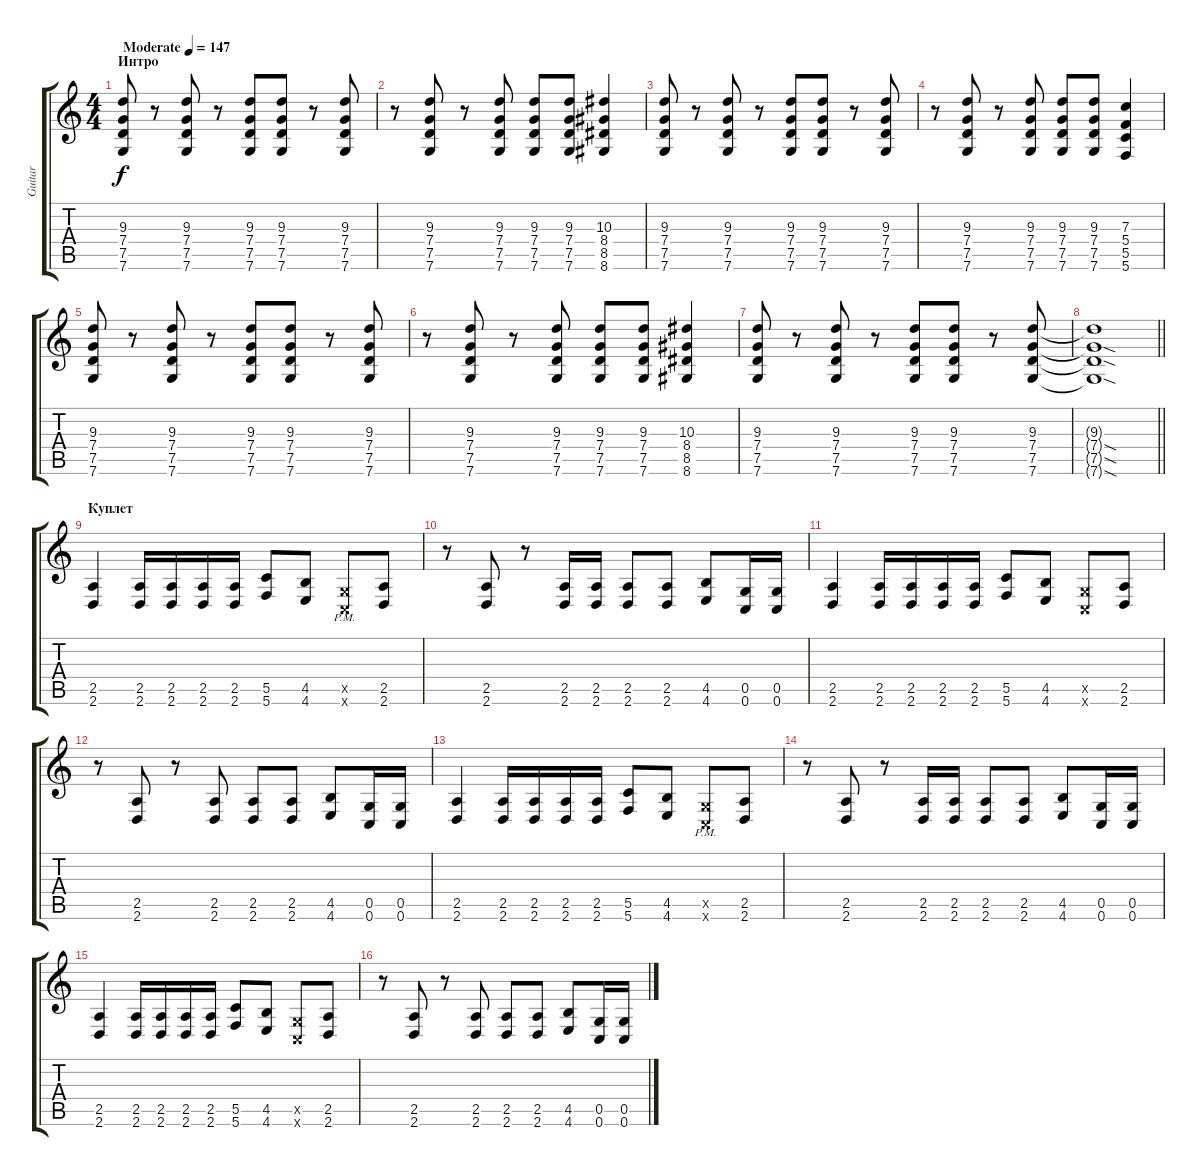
\track ("Guitar" "Guitar") {instrument distortionguitar}
\staff {score tabs}
\tuning (D4 A3 F3 C3 G2 C2) {hide}
\ts (4 4)
\section ("" "Интро")
\tempo (147 "Moderate")
\clef g2
\ks c
(9.3 7.4 7.5 7.6).8{dy f instrument distortionguitar} r.8 (9.3 7.4 7.5 7.6).8 r.8 (9.3 7.4 7.5 7.6).8 (9.3 7.4 7.5 7.6).8 r.8 (9.3 7.4 7.5 7.6).8 |
r.8 (9.3 7.4 7.5 7.6).8 r.8 (9.3 7.4 7.5 7.6).8 (9.3 7.4 7.5 7.6).8 (9.3 7.4 7.5 7.6).8 (10.3 8.4 8.5 8.6).4 |
(9.3 7.4 7.5 7.6).8 r.8 (9.3 7.4 7.5 7.6).8 r.8 (9.3 7.4 7.5 7.6).8 (9.3 7.4 7.5 7.6).8 r.8 (9.3 7.4 7.5 7.6).8 |
r.8 (9.3 7.4 7.5 7.6).8 r.8 (9.3 7.4 7.5 7.6).8 (9.3 7.4 7.5 7.6).8 (9.3 7.4 7.5 7.6).8 (7.3 5.4 5.5 5.6).4 |
(9.3 7.4 7.5 7.6).8 r.8 (9.3 7.4 7.5 7.6).8 r.8 (9.3 7.4 7.5 7.6).8 (9.3 7.4 7.5 7.6).8 r.8 (9.3 7.4 7.5 7.6).8 |
r.8 (9.3 7.4 7.5 7.6).8 r.8 (9.3 7.4 7.5 7.6).8 (9.3 7.4 7.5 7.6).8 (9.3 7.4 7.5 7.6).8 (10.3 8.4 8.5 8.6).4 |
(9.3 7.4 7.5 7.6).8 r.8 (9.3 7.4 7.5 7.6).8 r.8 (9.3 7.4 7.5 7.6).8 (9.3 7.4 7.5 7.6).8 r.8 (9.3 7.4 7.5 7.6).8 |
\barLineRight lightlight
(9.3{t} 7.4{sod t} 7.5{sod t} 7.6{sod t}).1 |
\section ("" "Куплет")
(2.5 2.6).4{instrument distortionguitar} (2.5 2.6).16 (2.5 2.6).16 (2.5 2.6).16 (2.5 2.6).16 (5.5 5.6).8 (4.5 4.6).8 (0.5{pm x} 0.6{pm x}).8 (2.5 2.6).8 |
r.8 (2.5 2.6).8 r.8 (2.5 2.6).16 (2.5 2.6).16 (2.5 2.6).8 (2.5 2.6).8 (4.5 4.6).8 (0.5 0.6).16 (0.5 0.6).16 |
(2.5 2.6).4 (2.5 2.6).16 (2.5 2.6).16 (2.5 2.6).16 (2.5 2.6).16 (5.5 5.6).8 (4.5 4.6).8 (0.5{x} 0.6{x}).8 (2.5 2.6).8 |
r.8 (2.5 2.6).8 r.8 (2.5 2.6).8 (2.5 2.6).8 (2.5 2.6).8 (4.5 4.6).8 (0.5 0.6).16 (0.5 0.6).16 |
(2.5 2.6).4 (2.5 2.6).16 (2.5 2.6).16 (2.5 2.6).16 (2.5 2.6).16 (5.5 5.6).8 (4.5 4.6).8 (0.5{pm x} 0.6{pm x}).8 (2.5 2.6).8 |
r.8 (2.5 2.6).8 r.8 (2.5 2.6).16 (2.5 2.6).16 (2.5 2.6).8 (2.5 2.6).8 (4.5 4.6).8 (0.5 0.6).16 (0.5 0.6).16 |
(2.5 2.6).4 (2.5 2.6).16 (2.5 2.6).16 (2.5 2.6).16 (2.5 2.6).16 (5.5 5.6).8 (4.5 4.6).8 (0.5{x} 0.6{x}).8 (2.5 2.6).8 |
r.8 (2.5 2.6).8 r.8 (2.5 2.6).8 (2.5 2.6).8 (2.5 2.6).8 (4.5 4.6).8 (0.5 0.6).16 (0.5 0.6).16
